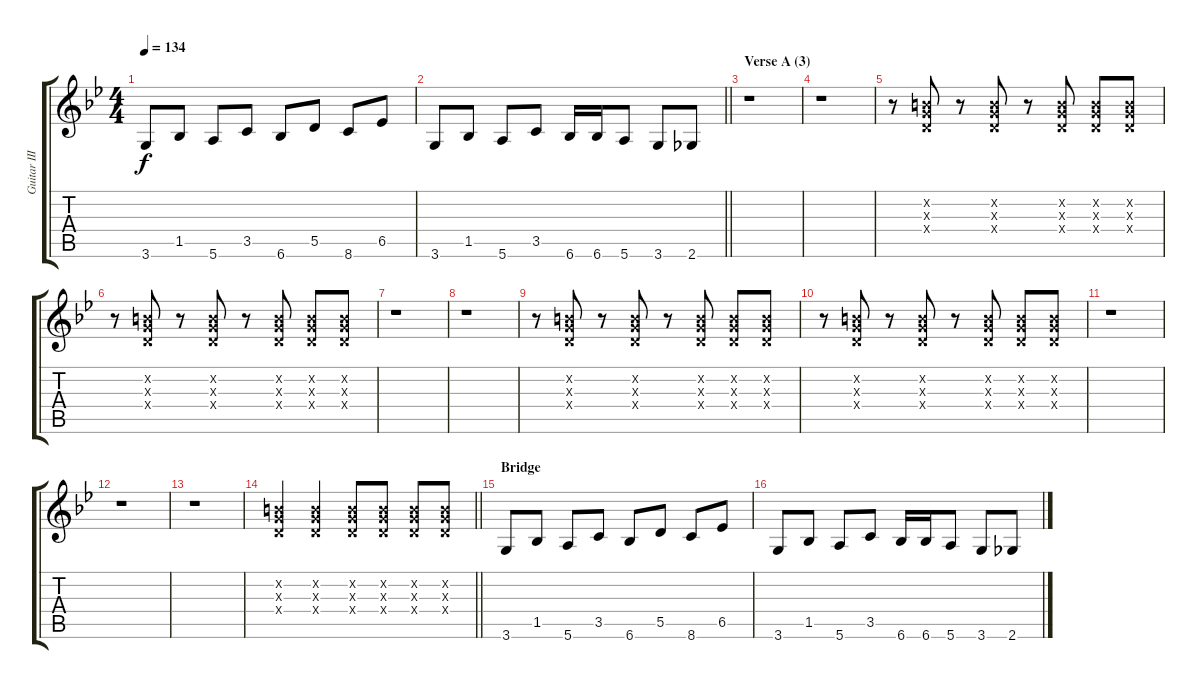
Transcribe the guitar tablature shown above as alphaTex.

\track ("Guitar III" "Guitar III") {instrument distortionguitar}
\staff {score tabs}
\tuning (E4 B3 G3 D3 A2 E2) {hide}
\ts (4 4)
\tempo 134
\clef g2
\ks gminor
3.6.8{dy f} 1.5.8 5.6.8 3.5.8 6.6.8 5.5.8 8.6.8 6.5.8 |
\barLineRight lightlight
3.6.8 1.5.8 5.6.8 3.5.8 6.6.16 6.6.16 5.6.8 3.6.8 2.6.8 |
\section ("" "Verse A (3)")
r.1 |
r.1 |
r.8 (0.2{x} 0.3{x} 0.4{x}).8 r.8 (0.2{x} 0.3{x} 0.4{x}).8 r.8 (0.2{x} 0.3{x} 0.4{x}).8 (0.2{x} 0.3{x} 0.4{x}).8 (0.2{x} 0.3{x} 0.4{x}).8 |
r.8 (0.2{x} 0.3{x} 0.4{x}).8 r.8 (0.2{x} 0.3{x} 0.4{x}).8 r.8 (0.2{x} 0.3{x} 0.4{x}).8 (0.2{x} 0.3{x} 0.4{x}).8 (0.2{x} 0.3{x} 0.4{x}).8 |
r.1 |
r.1 |
r.8 (0.2{x} 0.3{x} 0.4{x}).8 r.8 (0.2{x} 0.3{x} 0.4{x}).8 r.8 (0.2{x} 0.3{x} 0.4{x}).8 (0.2{x} 0.3{x} 0.4{x}).8 (0.2{x} 0.3{x} 0.4{x}).8 |
r.8 (0.2{x} 0.3{x} 0.4{x}).8 r.8 (0.2{x} 0.3{x} 0.4{x}).8 r.8 (0.2{x} 0.3{x} 0.4{x}).8 (0.2{x} 0.3{x} 0.4{x}).8 (0.2{x} 0.3{x} 0.4{x}).8 |
r.1 |
r.1 |
r.1 |
\barLineRight lightlight
(0.2{x} 0.3{x} 0.4{x}).4 (0.2{x} 0.3{x} 0.4{x}).4 (0.2{x} 0.3{x} 0.4{x}).8 (0.2{x} 0.3{x} 0.4{x}).8 (0.2{x} 0.3{x} 0.4{x}).8 (0.2{x} 0.3{x} 0.4{x}).8 |
\section ("" "Bridge")
3.6.8 1.5.8 5.6.8 3.5.8 6.6.8 5.5.8 8.6.8 6.5.8 |
3.6.8 1.5.8 5.6.8 3.5.8 6.6.16 6.6.16 5.6.8 3.6.8 2.6.8
